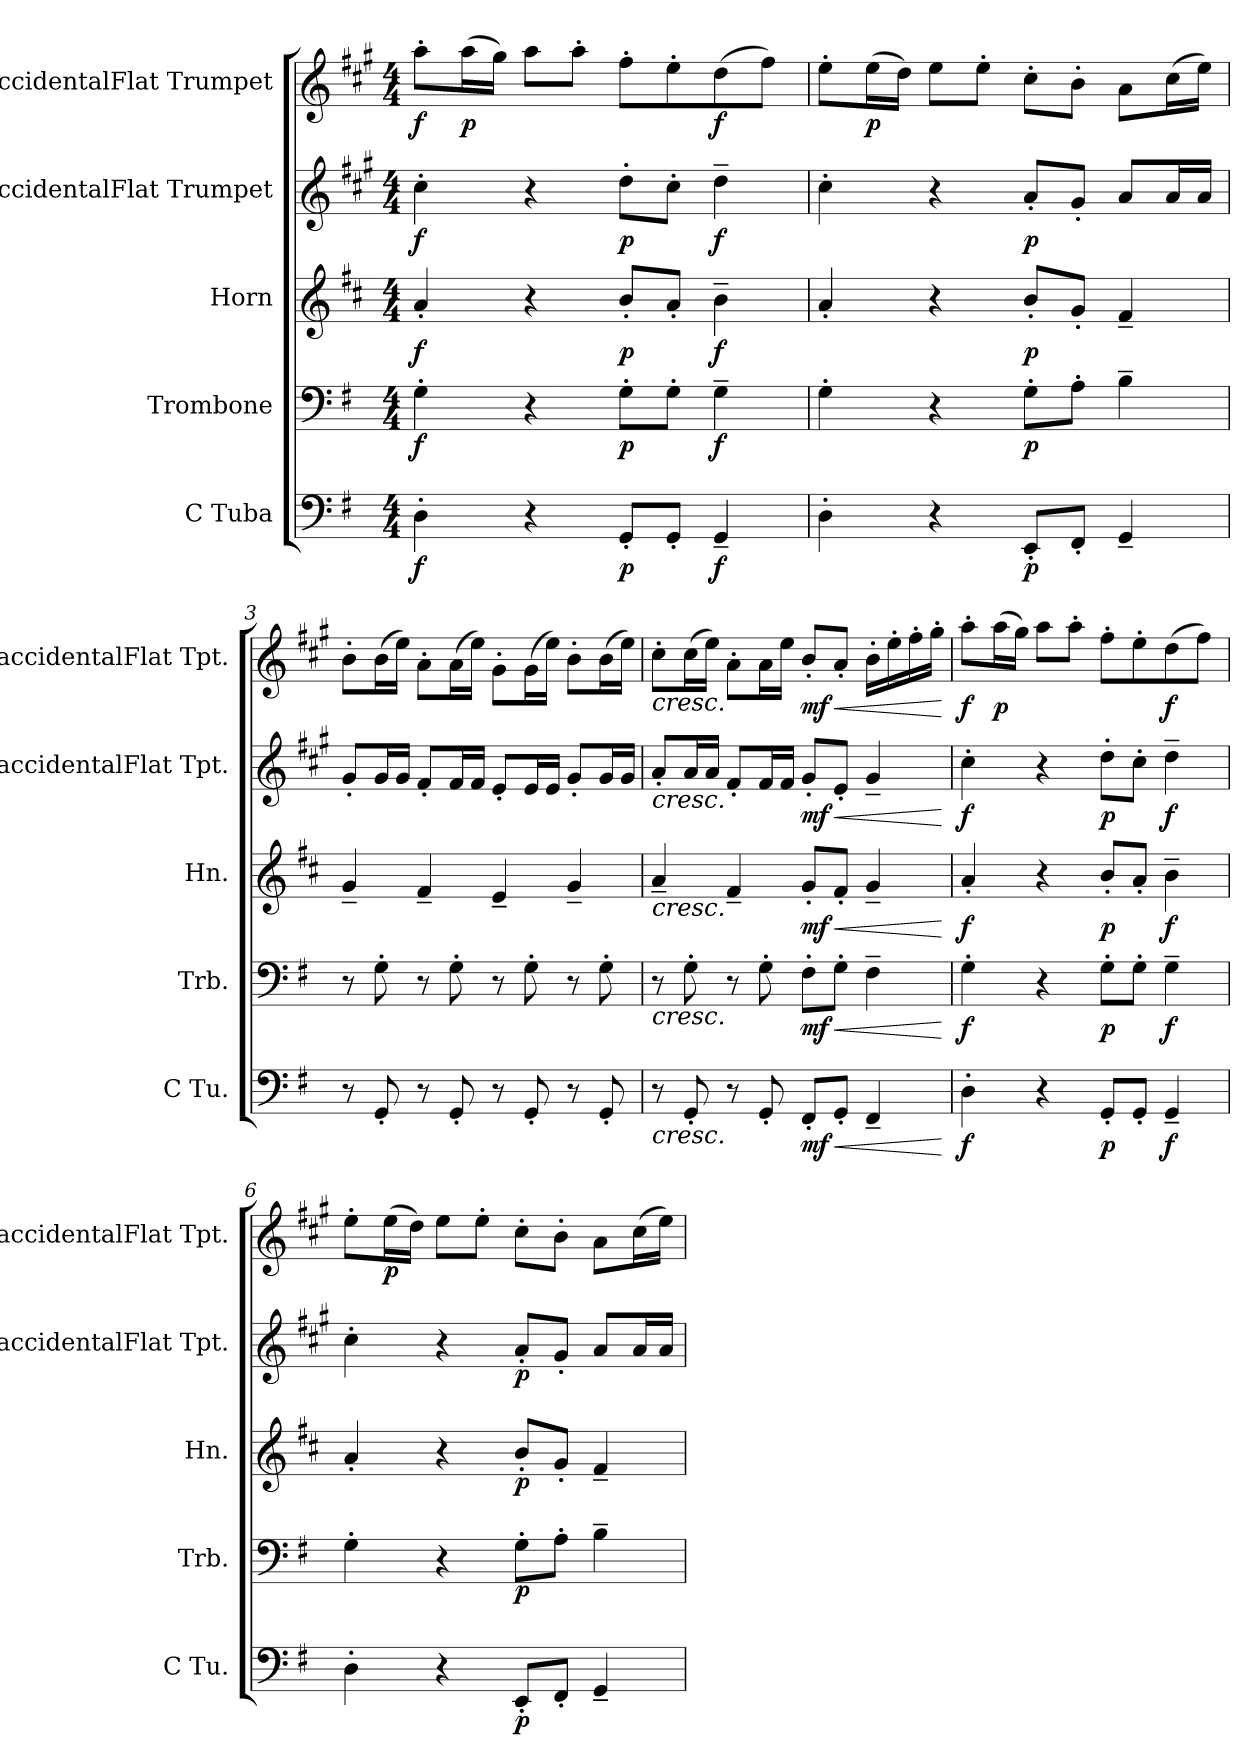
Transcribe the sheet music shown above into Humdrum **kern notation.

**kern	**dynam	**kern	**dynam	**kern	**dynam	**kern	**dynam	**kern	**dynam
*part5	*part5	*part4	*part4	*part3	*part3	*part2	*part2	*part1	*part1
*staff5	*staff5	*staff4	*staff4	*staff3	*staff3	*staff2	*staff2	*staff1	*staff1
*I"C Tuba	*	*I"Trombone	*	*I"Horn	*	*I"BaccidentalFlat Trumpet	*	*I"BaccidentalFlat Trumpet	*
*I'C Tu.	*	*I'Trb.	*	*I'Hn.	*	*I'BaccidentalFlat Tpt.	*	*I'BaccidentalFlat Tpt.	*
*clefF4	*	*clefF4	*	*clefG2	*	*clefG2	*	*clefG2	*
*	*	*	*	*ITrd4c7	*	*ITrd1c2	*	*ITrd1c2	*
*k[f#]	*	*k[f#]	*	*k[f#]	*	*k[f#]	*	*k[f#]	*
*M4/4	*	*M4/4	*	*M4/4	*	*M4/4	*	*M4/4	*
*MM144	*	*MM144	*	*MM144	*	*MM144	*	*MM144	*
=1	=1	=1	=1	=1	=1	=1	=1	=1	=1
!	!LO:DY:b	!	!LO:DY:b	!	!LO:DY:b	!	!LO:DY:b	!	!LO:DY:b
4D'\	f	4G'\	f	4d'/	f	4b'\	f	8gg'\L	f
!	!	!	!	!	!	!	!	!	!LO:DY:b
.	.	.	.	.	.	.	.	(>16gg\L	p
.	.	.	.	.	.	.	.	16ff#\JJ)	.
4r	.	4r	.	4r	.	4r	.	8gg\L	.
.	.	.	.	.	.	.	.	8gg'\J	.
!	!LO:DY:b	!	!LO:DY:b	!	!LO:DY:b	!	!LO:DY:b	!	!
8GG'/L	p	8G'\L	p	8e'/L	p	8cc'\L	p	8ee'\L	.
8GG'/J	.	8G'\J	.	8d'/J	.	8b'\J	.	8dd'\	.
!	!LO:DY:b	!	!LO:DY:b	!	!LO:DY:b	!	!LO:DY:b	!	!LO:DY:b
4GG~/	f	4G~\	f	4e~\	f	4cc~\	f	(>8cc\	f
.	.	.	.	.	.	.	.	8ee\J)	.
=2	=2	=2	=2	=2	=2	=2	=2	=2	=2
4D'\	.	4G'\	.	4d'/	.	4b'\	.	8dd'\L	.
!	!	!	!	!	!	!	!	!	!LO:DY:b
.	.	.	.	.	.	.	.	(>16dd\L	p
.	.	.	.	.	.	.	.	16cc\JJ)	.
4r	.	4r	.	4r	.	4r	.	8dd\L	.
.	.	.	.	.	.	.	.	8dd'\J	.
!	!LO:DY:b	!	!LO:DY:b	!	!LO:DY:b	!	!LO:DY:b	!	!
8EE'/L	p	8G'\L	p	8e'/L	p	8g'/L	p	8b'\L	.
8FF#'/J	.	8A'\J	.	8c'/J	.	8f#'/J	.	8a'\J	.
4GG~/	.	4B~\	.	4B~/	.	8g/L	.	8g\L	.
.	.	.	.	.	.	16g/L	.	(>16b\L	.
.	.	.	.	.	.	16g/JJ	.	16dd\JJ)	.
=3	=3	=3	=3	=3	=3	=3	=3	=3	=3
8r	.	8r	.	4c~/	.	8f#'/L	.	8a'\L	.
8GG'/	.	8G'\	.	.	.	16f#/L	.	(>16a\L	.
.	.	.	.	.	.	16f#/JJ	.	16dd\JJ)	.
8r	.	8r	.	4B~/	.	8e'/L	.	8g'\L	.
8GG'/	.	8G'\	.	.	.	16e/L	.	(>16g\L	.
.	.	.	.	.	.	16e/JJ	.	16dd\JJ)	.
8r	.	8r	.	4A~/	.	8d'/L	.	8f#'\L	.
8GG'/	.	8G'\	.	.	.	16d/L	.	(>16f#\L	.
.	.	.	.	.	.	16d/JJ	.	16dd\JJ)	.
8r	.	8r	.	4c~/	.	8f#'/L	.	8a'\L	.
8GG'/	.	8G'\	.	.	.	16f#/L	.	(>16a\L	.
.	.	.	.	.	.	16f#/JJ	.	16dd\JJ)	.
!!LO:LB:g=z
=4	=4	=4	=4	=4	=4	=4	=4	=4	=4
!	!LO:HP:b	!	!LO:HP:b	!	!LO:HP:b	!	!LO:HP:b	!	!LO:HP:b
8r	<	8r	<	4d~/	<	8g'/L	<	8b'\L	<
8GG'/	.	8G'\	.	.	.	16g/L	.	(>16b\L	.
.	.	.	.	.	.	16g/JJ	.	16dd\JJ)	.
8r	.	8r	.	4B~/	.	8e'/L	.	8g'\L	.
8GG'/	.	8G'\	.	.	.	16e/L	.	16g\L	.
.	.	.	.	.	.	16e/JJ	.	16dd\JJ	.
!	!LO:DY:b	!	!LO:DY:b	!	!LO:DY:b	!	!LO:DY:b	!	!LO:DY:b
8FF#'/L	mf	8F#'\L	mf	8c'/L	mf	8f#'/L	mf	8a'/L	mf
!	!LO:HP:b	!	!LO:HP:b	!	!LO:HP:b	!	!LO:HP:b	!	!LO:HP:b
8GG'/J	<	8G'\J	<	8B'/J	<	8d'/J	<	8g'/J	<
4FF#~/	.	4F#~\	.	4c~/	.	4f#~/	.	16a'\LL	.
.	.	.	.	.	.	.	.	16dd'\	.
.	.	.	.	.	.	.	.	16ee'\	.
.	.	.	.	.	.	.	.	16ff#'\JJ	.
.	[ [	.	[ [	.	[ [	.	[ [	.	[ [
=5	=5	=5	=5	=5	=5	=5	=5	=5	=5
!	!LO:DY:b	!	!LO:DY:b	!	!LO:DY:b	!	!LO:DY:b	!	!LO:DY:b
4D'\	f	4G'\	f	4d'/	f	4b'\	f	8gg'\L	f
!	!	!	!	!	!	!	!	!	!LO:DY:b
.	.	.	.	.	.	.	.	(>16gg\L	p
.	.	.	.	.	.	.	.	16ff#\JJ)	.
4r	.	4r	.	4r	.	4r	.	8gg\L	.
.	.	.	.	.	.	.	.	8gg'\J	.
!	!LO:DY:b	!	!LO:DY:b	!	!LO:DY:b	!	!LO:DY:b	!	!
8GG'/L	p	8G'\L	p	8e'/L	p	8cc'\L	p	8ee'\L	.
8GG'/J	.	8G'\J	.	8d'/J	.	8b'\J	.	8dd'\	.
!	!LO:DY:b	!	!LO:DY:b	!	!LO:DY:b	!	!LO:DY:b	!	!LO:DY:b
4GG~/	f	4G~\	f	4e~\	f	4cc~\	f	(>8cc\	f
.	.	.	.	.	.	.	.	8ee\J)	.
=6	=6	=6	=6	=6	=6	=6	=6	=6	=6
4D'\	.	4G'\	.	4d'/	.	4b'\	.	8dd'\L	.
!	!	!	!	!	!	!	!	!	!LO:DY:b
.	.	.	.	.	.	.	.	(>16dd\L	p
.	.	.	.	.	.	.	.	16cc\JJ)	.
4r	.	4r	.	4r	.	4r	.	8dd\L	.
.	.	.	.	.	.	.	.	8dd'\J	.
!	!LO:DY:b	!	!LO:DY:b	!	!LO:DY:b	!	!LO:DY:b	!	!
8EE'/L	p	8G'\L	p	8e'/L	p	8g'/L	p	8b'\L	.
8FF#'/J	.	8A'\J	.	8c'/J	.	8f#'/J	.	8a'\J	.
4GG~/	.	4B~\	.	4B~/	.	8g/L	.	8g\L	.
.	.	.	.	.	.	16g/L	.	(>16b\L	.
.	.	.	.	.	.	16g/JJ	.	16dd\JJ)	.
=	=	=	=	=	=	=	=	=	=
*-	*-	*-	*-	*-	*-	*-	*-	*-	*-
